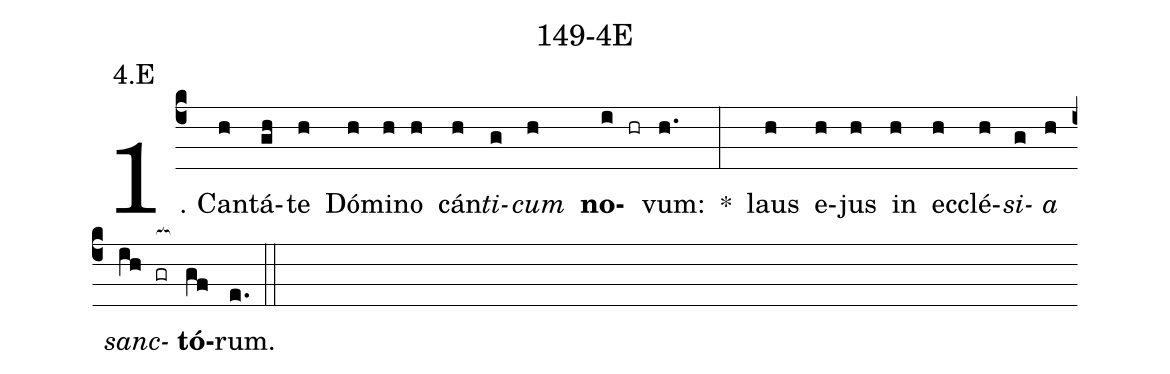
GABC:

name: 149-4E;
annotation: 4.E;
%%
(c4)1. Can(h)tá(gh)te(h) Dó(h)mi(h)no(h) cán(h)<i>ti</i>(g)<i>cum</i>(h) <b>no</b>(i hr)vum:(h.) *(:) laus(h) e(h)jus(h) in(h) ec(h)clé(h)<i>si</i>(g)<i>a</i>(h) <i>sanc</i>(ih gr[ocb:1{])<b>tó</b>(gf[ocb:0}])rum.(e.) (::)
